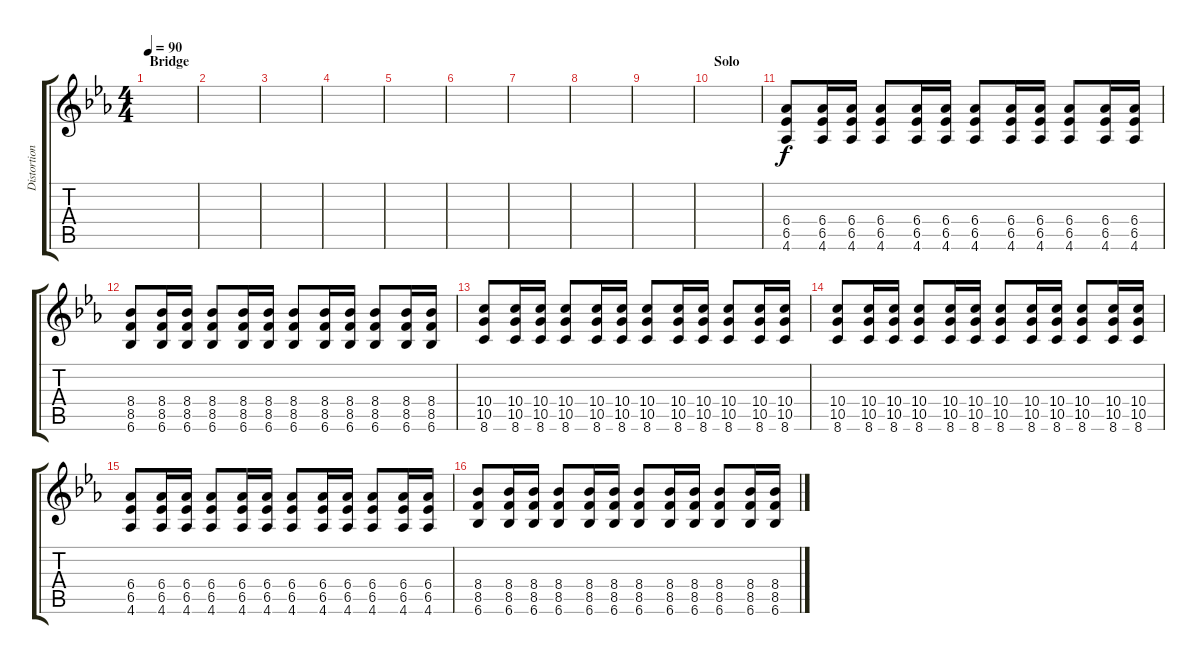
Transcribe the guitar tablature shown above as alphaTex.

\track ("Distortion Guitar 2" "Distortion") {instrument distortionguitar}
\staff {score tabs}
\tuning (E4 B3 G3 D3 A2 E2) {hide}
\ts (4 4)
\section ("" "Bridge")
\tempo 90
\clef g2
\ks cminor
|
|
|
|
|
|
|
|
|
\section ("" "Solo")
|
(6.4 6.5 4.6).8 (6.4 6.5 4.6).16 (6.4 6.5 4.6).16 (6.4 6.5 4.6).8 (6.4 6.5 4.6).16 (6.4 6.5 4.6).16 (6.4 6.5 4.6).8 (6.4 6.5 4.6).16 (6.4 6.5 4.6).16 (6.4 6.5 4.6).8 (6.4 6.5 4.6).16 (6.4 6.5 4.6).16 |
(8.4 8.5 6.6).8 (8.4 8.5 6.6).16 (8.4 8.5 6.6).16 (8.4 8.5 6.6).8 (8.4 8.5 6.6).16 (8.4 8.5 6.6).16 (8.4 8.5 6.6).8 (8.4 8.5 6.6).16 (8.4 8.5 6.6).16 (8.4 8.5 6.6).8 (8.4 8.5 6.6).16 (8.4 8.5 6.6).16 |
(10.4 10.5 8.6).8 (10.4 10.5 8.6).16 (10.4 10.5 8.6).16 (10.4 10.5 8.6).8 (10.4 10.5 8.6).16 (10.4 10.5 8.6).16 (10.4 10.5 8.6).8 (10.4 10.5 8.6).16 (10.4 10.5 8.6).16 (10.4 10.5 8.6).8 (10.4 10.5 8.6).16 (10.4 10.5 8.6).16 |
(10.4 10.5 8.6).8 (10.4 10.5 8.6).16 (10.4 10.5 8.6).16 (10.4 10.5 8.6).8 (10.4 10.5 8.6).16 (10.4 10.5 8.6).16 (10.4 10.5 8.6).8 (10.4 10.5 8.6).16 (10.4 10.5 8.6).16 (10.4 10.5 8.6).8 (10.4 10.5 8.6).16 (10.4 10.5 8.6).16 |
(6.4 6.5 4.6).8 (6.4 6.5 4.6).16 (6.4 6.5 4.6).16 (6.4 6.5 4.6).8 (6.4 6.5 4.6).16 (6.4 6.5 4.6).16 (6.4 6.5 4.6).8 (6.4 6.5 4.6).16 (6.4 6.5 4.6).16 (6.4 6.5 4.6).8 (6.4 6.5 4.6).16 (6.4 6.5 4.6).16 |
(8.4 8.5 6.6).8 (8.4 8.5 6.6).16 (8.4 8.5 6.6).16 (8.4 8.5 6.6).8 (8.4 8.5 6.6).16 (8.4 8.5 6.6).16 (8.4 8.5 6.6).8 (8.4 8.5 6.6).16 (8.4 8.5 6.6).16 (8.4 8.5 6.6).8 (8.4 8.5 6.6).16 (8.4 8.5 6.6).16
